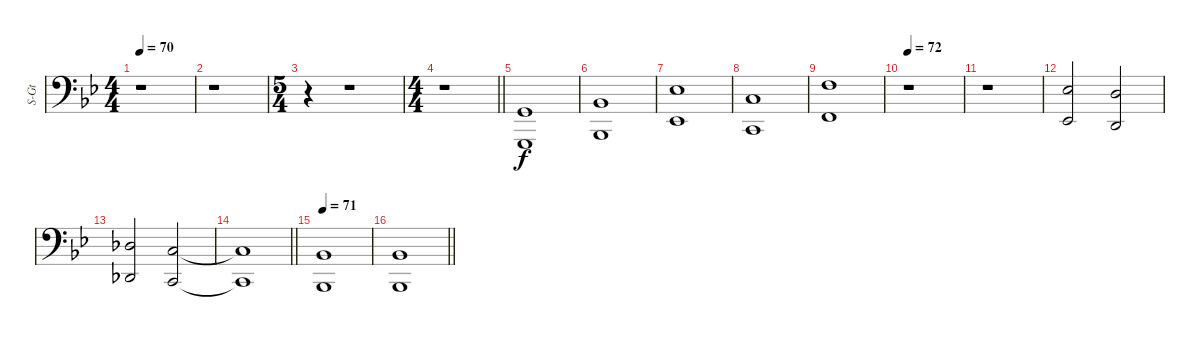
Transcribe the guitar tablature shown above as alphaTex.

\bracketExtendMode groupsimilarinstruments
\otherSystemsTrackNameOrientation horizontal
\track ("Piano (LH) (Print)" "S-Gt") {instrument brightacousticpiano}
\staff {score}
\tuning (F2 C2 F1 C1 F0 C0)
\displaytranspose 12
\ts (4 4)
\tempo 70
\clef f4
\ks bb
r.1{dy f instrument brightacousticpiano beam Down} |
r.1{beam Down} |
\ts (5 4)
r.4{beam Down} r.1{beam Down} |
\ts (4 4)
\barLineRight lightlight
r.1{beam Down} |
(2.3{acc forcenatural} 2.5{acc forcenatural}).1{beam Up} |
(5.3{acc b} 5.5{acc b}).1{beam Up} |
(3.2{acc b} 3.4{acc b}).1{beam Up} |
(0.2{acc forcenatural} 0.4{acc forcenatural}).1{beam Up} |
(0.1{acc forcenatural} 0.3{acc forcenatural}).1{beam Up} |
\tempo 72
r.1{beam Down} |
r.1{beam Down} |
(10.3{acc b} 10.5{acc b}).2{beam Up} (2.2{acc forcenatural} 2.4{acc forcenatural}).2{beam Up} |
(1.2{acc b} 1.4{acc b}).2{beam Up} (0.2{acc forcenatural} 0.4{acc forcenatural}).2{beam Up} |
\barLineRight lightlight
(0.2{t acc forcenatural} 0.4{t acc forcenatural}).1{beam Up} |
\tempo 71
(5.3{acc b} 5.5{acc b}).1{beam Up} |
\barLineRight lightlight
(5.3{acc b} 5.5{acc b}).1{beam Up}
